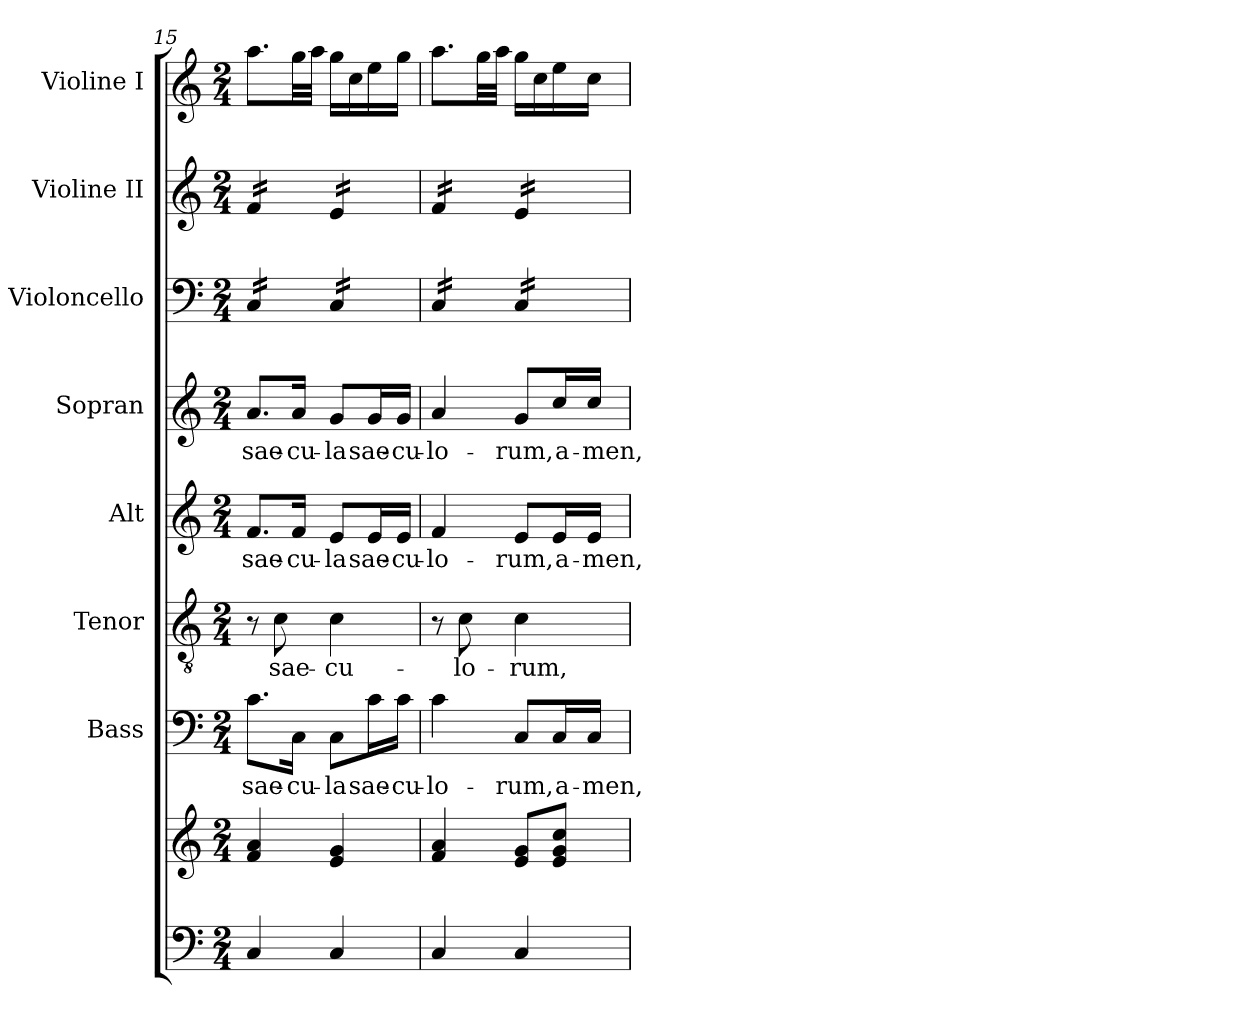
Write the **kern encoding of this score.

**kern	**kern	**kern	**text	**kern	**text	**kern	**text	**kern	**text	**kern	**kern	**kern
*part8	*part8	*part7	*part7	*part6	*part6	*part5	*part5	*part4	*part4	*part3	*part2	*part1
*staff9	*staff8	*staff7	*staff7	*staff6	*staff6	*staff5	*staff5	*staff4	*staff4	*staff3	*staff2	*staff1
*	*	*I"Bass	*	*I"Tenor	*	*I"Alt	*	*I"Sopran	*	*I"Violoncello	*I"Violine II	*I"Violine I
*	*	*I'B.	*	*I'T.	*	*I'A.	*	*I'S.	*	*I'Vc.	*I'Vl. II	*I'Vl. I
*clefF4	*clefG2	*clefF4	*	*clefGv2	*	*clefG2	*	*clefG2	*	*clefF4	*clefG2	*clefG2
*	*	*	*	*	*	*	*	*	*	*ITrd7c12	*	*
*k[]	*k[]	*k[]	*	*k[]	*	*k[]	*	*k[]	*	*k[]	*k[]	*k[]
*C:	*C:	*C:	*	*C:	*	*C:	*	*C:	*	*C:	*C:	*C:
*M2/4	*M2/4	*M2/4	*	*M2/4	*	*M2/4	*	*M2/4	*	*M2/4	*M2/4	*M2/4
=15	=15	=15	=15	=15	=15	=15	=15	=15	=15	=15	=15	=15
!	!	!	!LO:LY:b	!	!	!	!LO:LY:b	!	!LO:LY:b	!	!	!
*	*	*	*	*	*	*	*	*	*	*tremolo	*	*
*	*	*	*	*	*	*	*	*	*	*	*tremolo	*
4C/	4f/ 4a/	8.c\L	sae-	8r	.	8.f/L	sae-	8.a/L	sae-	16CC/LL	16f/LL	8.aa\L
.	.	.	.	.	.	.	.	.	.	16CC/	16f/	.
!	!	!	!	!	!LO:LY:b	!	!	!	!	!	!	!
.	.	.	.	8c\	sae-	.	.	.	.	16CC/	16f/	.
!	!	!	!LO:LY:b	!	!	!	!LO:LY:b	!	!LO:LY:b	!	!	!
.	.	16C\Jk	-cu-	.	.	16f/Jk	-cu-	16a/Jk	-cu-	16CC/JJ	16f/JJ	32gg\LL
.	.	.	.	.	.	.	.	.	.	.	.	32aa\JJJ
!	!	!	!LO:LY:b	!	!LO:LY:b	!	!LO:LY:b	!	!LO:LY:b	!	!	!
4C/	4e/ 4g/	8C\L	-la	4c\	-cu-	8e/L	-la	8g/L	-la	16CC/LL	16e/LL	16gg\LL
.	.	.	.	.	.	.	.	.	.	16CC/	16e/	16cc\
!	!	!	!LO:LY:b	!	!	!	!LO:LY:b	!	!LO:LY:b	!	!	!
.	.	16c\L	sae-	.	.	16e/L	sae-	16g/L	sae-	16CC/	16e/	16ee\
!	!	!	!LO:LY:b	!	!	!	!LO:LY:b	!	!LO:LY:b	!	!	!
.	.	16c\JJ	-cu-	.	.	16e/JJ	-cu-	16g/JJ	-cu-	16CC/JJ	16e/JJ	16gg\JJ
=16	=16	=16	=16	=16	=16	=16	=16	=16	=16	=16	=16	=16
!	!	!	!LO:LY:b	!	!	!	!LO:LY:b	!	!LO:LY:b	!	!	!
4C/	4f/ 4a/	4c\	-lo-	8r	.	4f/	-lo-	4a/	-lo-	16CC/LL	16f/LL	8.aa\L
.	.	.	.	.	.	.	.	.	.	16CC/	16f/	.
!	!	!	!	!	!LO:LY:b	!	!	!	!	!	!	!
.	.	.	.	8c\	-lo-	.	.	.	.	16CC/	16f/	.
.	.	.	.	.	.	.	.	.	.	16CC/JJ	16f/JJ	32gg\LL
.	.	.	.	.	.	.	.	.	.	.	.	32aa\JJJ
!	!	!	!LO:LY:b	!	!LO:LY:b	!	!LO:LY:b	!	!LO:LY:b	!	!	!
4C/	8e/ 8g/L	8C/L	-rum,	4c\	-rum,	8e/L	-rum,	8g/L	-rum,	16CC/LL	16e/LL	16gg\LL
.	.	.	.	.	.	.	.	.	.	16CC/	16e/	16cc\
!	!	!	!LO:LY:b	!	!	!	!LO:LY:b	!	!LO:LY:b	!	!	!
.	8e/ 8g/ 8cc/J	16C/L	a-	.	.	16e/L	a-	16cc/L	a-	16CC/	16e/	16ee\
!	!	!	!LO:LY:b	!	!	!	!LO:LY:b	!	!LO:LY:b	!	!	!
.	.	16C/JJ	-men,	.	.	16e/JJ	-men,	16cc/JJ	-men,	16CC/JJ	16e/JJ	16cc\JJ
*	*	*	*	*	*	*	*	*	*	*	*Xtremolo	*
*	*	*	*	*	*	*	*	*	*	*Xtremolo	*	*
=	=	=	=	=	=	=	=	=	=	=	=	=
*-	*-	*-	*-	*-	*-	*-	*-	*-	*-	*-	*-	*-
